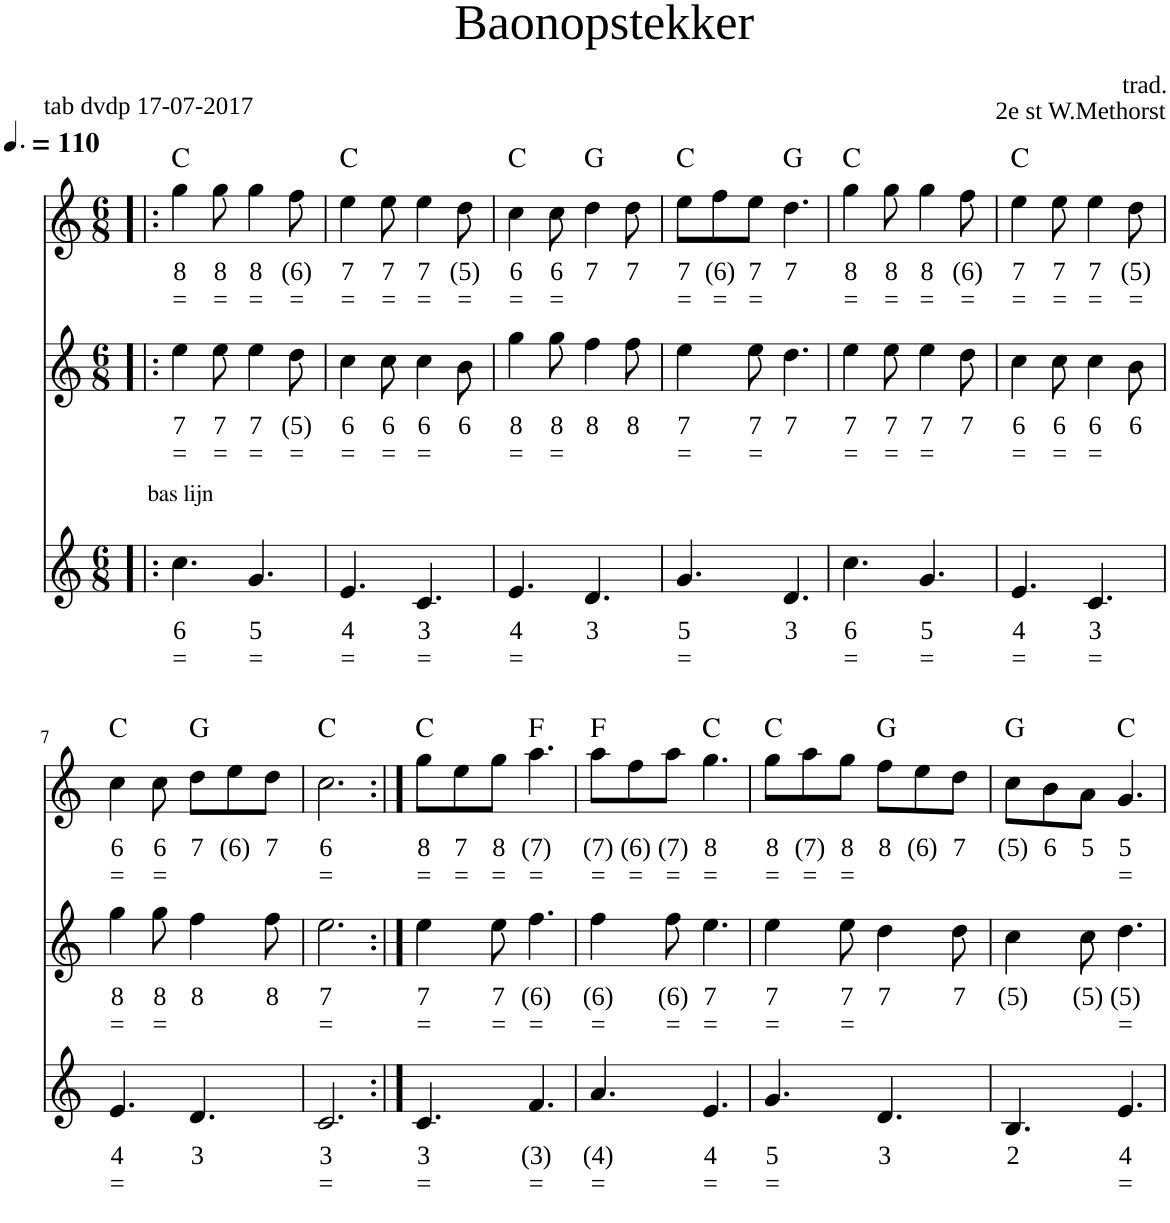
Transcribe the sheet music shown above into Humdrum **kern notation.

**kern	**text	**text	**kern	**text	**text	**kern	**text	**text	**harte
*part3	*part3	*part3	*part2	*part2	*part2	*part1	*part1	*part1	*part1
*staff3	*staff3	*staff3	*staff2	*staff2	*staff2	*staff1	*staff1	*staff1	*
*I"Voice	*	*	*I"A	*	*	*I"Voice	*	*	*
*clefG2	*	*	*clefG2	*	*	*clefG2	*	*	*
*k[]	*	*	*k[]	*	*	*k[]	*	*	*
*M6/8	*	*	*M6/8	*	*	*M6/8	*	*	*
*MM165	*	*	*MM165	*	*	*MM165	*	*	*
=1!|:	=1!|:	=1!|:	=1!|:	=1!|:	=1!|:	=1!|:	=1!|:	=1!|:	=1!|:
!LO:TX:a:t=bas lijn	!	!	!	!	!	!	!	!	!
!	!LO:LY:b	!LO:LY:b	!	!LO:LY:b	!LO:LY:b	!	!LO:LY:b	!LO:LY:b	!
4.cc\	6	=	4ee\	7	=	4gg\	8	=	C:maj
!	!	!	!	!LO:LY:b	!LO:LY:b	!	!LO:LY:b	!LO:LY:b	!
.	.	.	8ee\	7	=	8gg\	8	=	.
!	!LO:LY:b	!LO:LY:b	!	!LO:LY:b	!LO:LY:b	!	!LO:LY:b	!LO:LY:b	!
4.g/	5	=	4ee\	7	=	4gg\	8	=	.
!	!	!	!	!LO:LY:b	!LO:LY:b	!	!LO:LY:b	!LO:LY:b	!
.	.	.	8dd\	(5)	=	8ff\	(6)	=	.
=2	=2	=2	=2	=2	=2	=2	=2	=2	=2
!	!LO:LY:b	!LO:LY:b	!	!LO:LY:b	!LO:LY:b	!	!LO:LY:b	!LO:LY:b	!
4.e/	4	=	4cc\	6	=	4ee\	7	=	C:maj
!	!	!	!	!LO:LY:b	!LO:LY:b	!	!LO:LY:b	!LO:LY:b	!
.	.	.	8cc\	6	=	8ee\	7	=	.
!	!LO:LY:b	!LO:LY:b	!	!LO:LY:b	!LO:LY:b	!	!LO:LY:b	!LO:LY:b	!
4.c/	3	=	4cc\	6	=	4ee\	7	=	.
!	!	!	!	!LO:LY:b	!	!	!LO:LY:b	!LO:LY:b	!
.	.	.	8b\	6	.	8dd\	(5)	=	.
=3	=3	=3	=3	=3	=3	=3	=3	=3	=3
!	!LO:LY:b	!LO:LY:b	!	!LO:LY:b	!LO:LY:b	!	!LO:LY:b	!LO:LY:b	!
4.e/	4	=	4gg\	8	=	4cc\	6	=	C:maj
!	!	!	!	!LO:LY:b	!LO:LY:b	!	!LO:LY:b	!LO:LY:b	!
.	.	.	8gg\	8	=	8cc\	6	=	.
!	!LO:LY:b	!	!	!LO:LY:b	!	!	!LO:LY:b	!	!
4.d/	3	.	4ff\	8	.	4dd\	7	.	G:maj
!	!	!	!	!LO:LY:b	!	!	!LO:LY:b	!	!
.	.	.	8ff\	8	.	8dd\	7	.	.
=4	=4	=4	=4	=4	=4	=4	=4	=4	=4
!	!LO:LY:b	!LO:LY:b	!	!LO:LY:b	!LO:LY:b	!	!LO:LY:b	!LO:LY:b	!
4.g/	5	=	4ee\	7	=	8ee\L	7	=	C:maj
!	!	!	!	!	!	!	!LO:LY:b	!LO:LY:b	!
.	.	.	.	.	.	8ff\	(6)	=	.
!	!	!	!	!LO:LY:b	!LO:LY:b	!	!LO:LY:b	!LO:LY:b	!
.	.	.	8ee\	7	=	8ee\J	7	=	.
!	!LO:LY:b	!	!	!LO:LY:b	!	!	!LO:LY:b	!	!
4.d/	3	.	4.dd\	7	.	4.dd\	7	.	G:maj
=5	=5	=5	=5	=5	=5	=5	=5	=5	=5
!	!LO:LY:b	!LO:LY:b	!	!LO:LY:b	!LO:LY:b	!	!LO:LY:b	!LO:LY:b	!
4.cc\	6	=	4ee\	7	=	4gg\	8	=	C:maj
!	!	!	!	!LO:LY:b	!LO:LY:b	!	!LO:LY:b	!LO:LY:b	!
.	.	.	8ee\	7	=	8gg\	8	=	.
!	!LO:LY:b	!LO:LY:b	!	!LO:LY:b	!LO:LY:b	!	!LO:LY:b	!LO:LY:b	!
4.g/	5	=	4ee\	7	=	4gg\	8	=	.
!	!	!	!	!LO:LY:b	!	!	!LO:LY:b	!LO:LY:b	!
.	.	.	8dd\	7	.	8ff\	(6)	=	.
=6	=6	=6	=6	=6	=6	=6	=6	=6	=6
!	!LO:LY:b	!LO:LY:b	!	!LO:LY:b	!LO:LY:b	!	!LO:LY:b	!LO:LY:b	!
4.e/	4	=	4cc\	6	=	4ee\	7	=	C:maj
!	!	!	!	!LO:LY:b	!LO:LY:b	!	!LO:LY:b	!LO:LY:b	!
.	.	.	8cc\	6	=	8ee\	7	=	.
!	!LO:LY:b	!LO:LY:b	!	!LO:LY:b	!LO:LY:b	!	!LO:LY:b	!LO:LY:b	!
4.c/	3	=	4cc\	6	=	4ee\	7	=	.
!	!	!	!	!LO:LY:b	!	!	!LO:LY:b	!LO:LY:b	!
.	.	.	8b\	6	.	8dd\	(5)	=	.
!!LO:LB:g=z
=7	=7	=7	=7	=7	=7	=7	=7	=7	=7
!	!LO:LY:b	!LO:LY:b	!	!LO:LY:b	!LO:LY:b	!	!LO:LY:b	!LO:LY:b	!
4.e/	4	=	4gg\	8	=	4cc\	6	=	C:maj
!	!	!	!	!LO:LY:b	!LO:LY:b	!	!LO:LY:b	!LO:LY:b	!
.	.	.	8gg\	8	=	8cc\	6	=	.
!	!LO:LY:b	!	!	!LO:LY:b	!	!	!LO:LY:b	!	!
4.d/	3	.	4ff\	8	.	8dd\L	7	.	G:maj
!	!	!	!	!	!	!	!LO:LY:b	!	!
.	.	.	.	.	.	8ee\	(6)	.	.
!	!	!	!	!LO:LY:b	!	!	!LO:LY:b	!	!
.	.	.	8ff\	8	.	8dd\J	7	.	.
=8	=8	=8	=8	=8	=8	=8	=8	=8	=8
!	!LO:LY:b	!LO:LY:b	!	!LO:LY:b	!LO:LY:b	!	!LO:LY:b	!LO:LY:b	!
2.c/	3	=	2.ee\	7	=	2.cc\	6	=	C:maj
=9:|!	=9:|!	=9:|!	=9:|!	=9:|!	=9:|!	=9:|!	=9:|!	=9:|!	=9:|!
!	!LO:LY:b	!LO:LY:b	!	!LO:LY:b	!LO:LY:b	!	!LO:LY:b	!LO:LY:b	!
4.c/	3	=	4ee\	7	=	8gg\L	8	=	C:maj
!	!	!	!	!	!	!	!LO:LY:b	!LO:LY:b	!
.	.	.	.	.	.	8ee\	7	=	.
!	!	!	!	!LO:LY:b	!LO:LY:b	!	!LO:LY:b	!LO:LY:b	!
.	.	.	8ee\	7	=	8gg\J	8	=	.
!	!LO:LY:b	!LO:LY:b	!	!LO:LY:b	!LO:LY:b	!	!LO:LY:b	!LO:LY:b	!
4.f/	(3)	=	4.ff\	(6)	=	4.aa\	(7)	=	F:maj
=10	=10	=10	=10	=10	=10	=10	=10	=10	=10
!	!LO:LY:b	!LO:LY:b	!	!LO:LY:b	!LO:LY:b	!	!LO:LY:b	!LO:LY:b	!
4.a/	(4)	=	4ff\	(6)	=	8aa\L	(7)	=	F:maj
!	!	!	!	!	!	!	!LO:LY:b	!LO:LY:b	!
.	.	.	.	.	.	8ff\	(6)	=	.
!	!	!	!	!LO:LY:b	!LO:LY:b	!	!LO:LY:b	!LO:LY:b	!
.	.	.	8ff\	(6)	=	8aa\J	(7)	=	.
!	!LO:LY:b	!LO:LY:b	!	!LO:LY:b	!LO:LY:b	!	!LO:LY:b	!LO:LY:b	!
4.e/	4	=	4.ee\	7	=	4.gg\	8	=	C:maj
=11	=11	=11	=11	=11	=11	=11	=11	=11	=11
!	!LO:LY:b	!LO:LY:b	!	!LO:LY:b	!LO:LY:b	!	!LO:LY:b	!LO:LY:b	!
4.g/	5	=	4ee\	7	=	8gg\L	8	=	C:maj
!	!	!	!	!	!	!	!LO:LY:b	!LO:LY:b	!
.	.	.	.	.	.	8aa\	(7)	=	.
!	!	!	!	!LO:LY:b	!LO:LY:b	!	!LO:LY:b	!LO:LY:b	!
.	.	.	8ee\	7	=	8gg\J	8	=	.
!	!LO:LY:b	!	!	!LO:LY:b	!	!	!LO:LY:b	!	!
4.d/	3	.	4dd\	7	.	8ff\L	8	.	G:maj
!	!	!	!	!	!	!	!LO:LY:b	!	!
.	.	.	.	.	.	8ee\	(6)	.	.
!	!	!	!	!LO:LY:b	!	!	!LO:LY:b	!	!
.	.	.	8dd\	7	.	8dd\J	7	.	.
=12	=12	=12	=12	=12	=12	=12	=12	=12	=12
!	!LO:LY:b	!	!	!LO:LY:b	!	!	!LO:LY:b	!	!
4.B/	2	.	4cc\	(5)	.	8cc\L	(5)	.	G:maj
!	!	!	!	!	!	!	!LO:LY:b	!	!
.	.	.	.	.	.	8b\	6	.	.
!	!	!	!	!LO:LY:b	!	!	!LO:LY:b	!	!
.	.	.	8cc\	(5)	.	8a\J	5	.	.
!	!LO:LY:b	!LO:LY:b	!	!LO:LY:b	!LO:LY:b	!	!LO:LY:b	!LO:LY:b	!
4.e/	4	=	4.dd\	(5)	=	4.g/	5	=	C:maj
=	=	=	=	=	=	=	=	=	=
*-	*-	*-	*-	*-	*-	*-	*-	*-	*-
